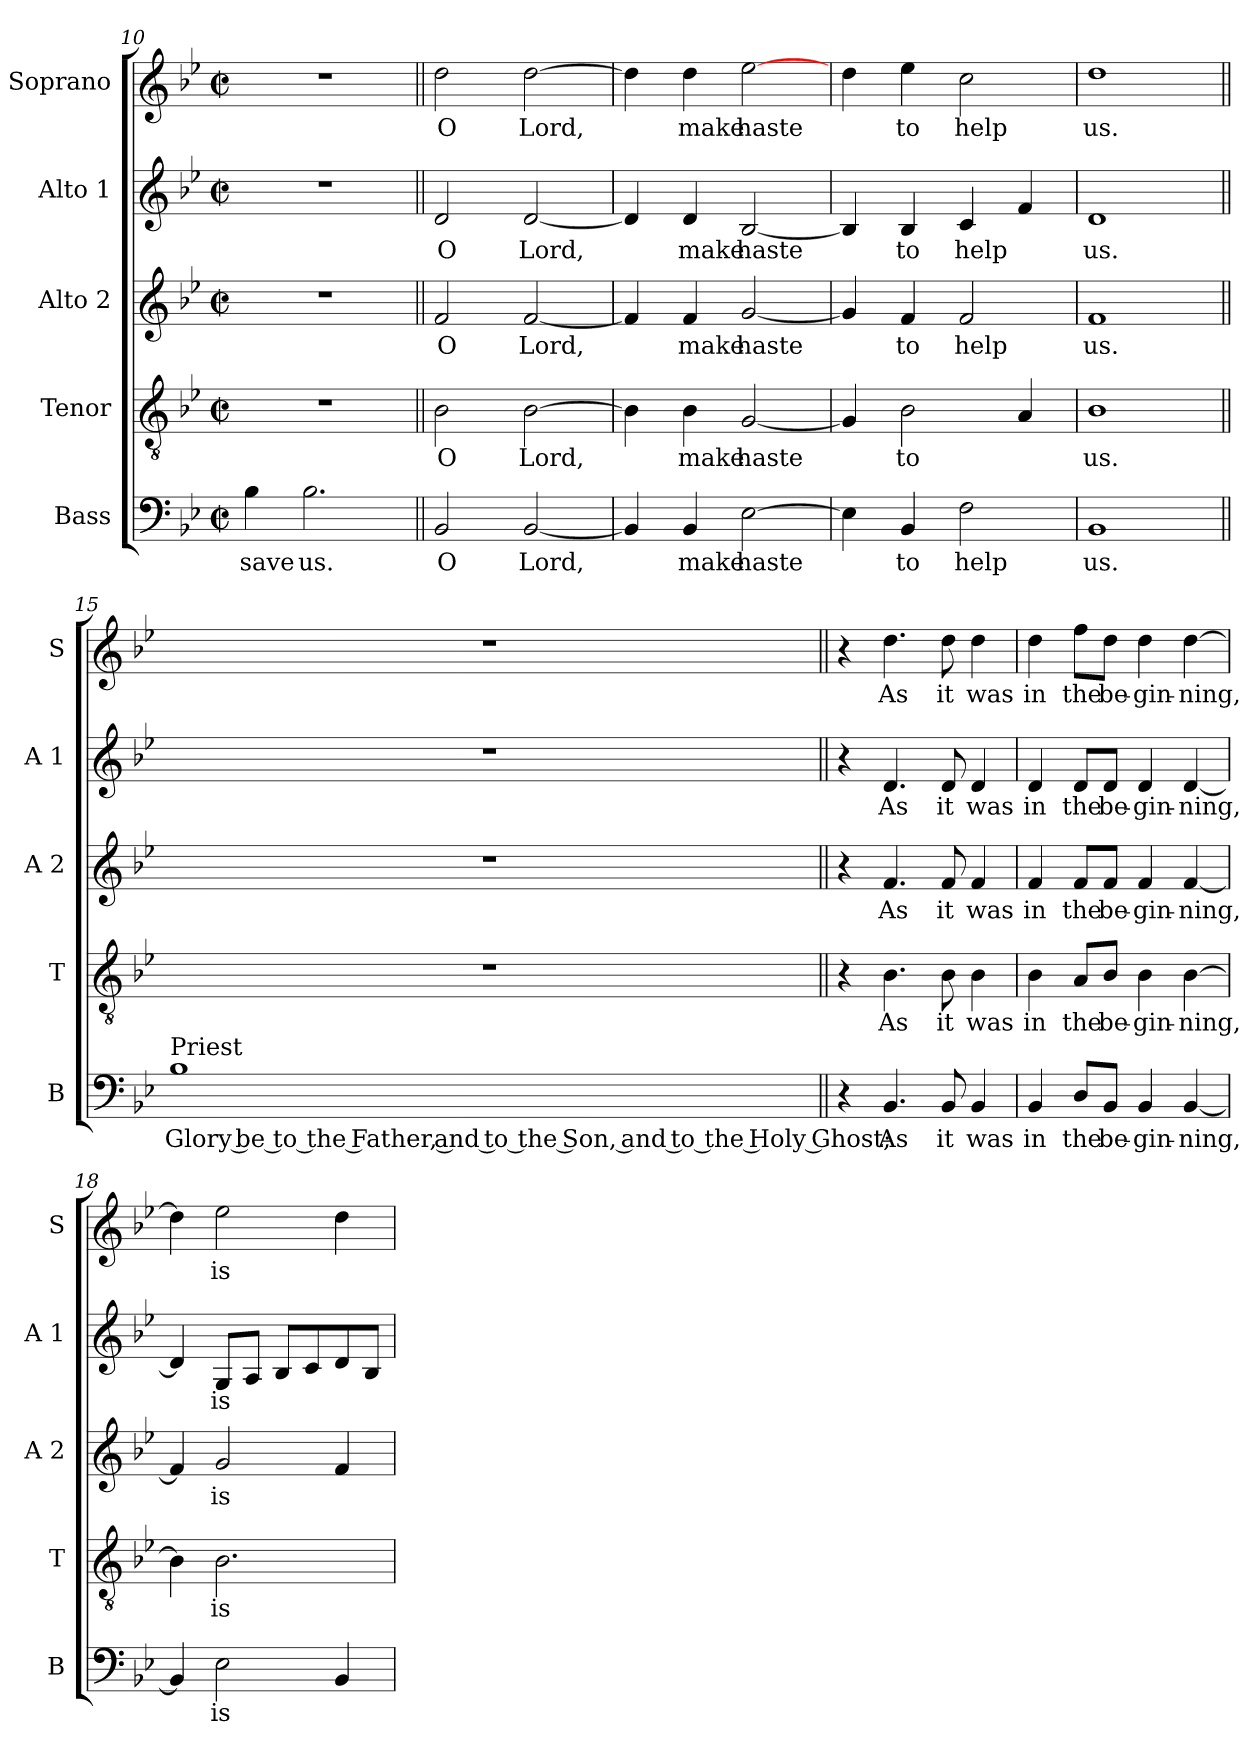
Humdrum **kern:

**kern	**text	**kern	**text	**kern	**text	**kern	**text	**kern	**text
*part5	*part5	*part4	*part4	*part3	*part3	*part2	*part2	*part1	*part1
*staff5	*staff5	*staff4	*staff4	*staff3	*staff3	*staff2	*staff2	*staff1	*staff1
*I"Bass	*	*I"Tenor	*	*I"Alto 2	*	*I"Alto 1	*	*I"Soprano	*
*I'B	*	*I'T	*	*I'A 2	*	*I'A 1	*	*I'S	*
*clefF4	*	*clefGv2	*	*clefG2	*	*clefG2	*	*clefG2	*
*k[b-e-]	*	*k[b-e-]	*	*k[b-e-]	*	*k[b-e-]	*	*k[b-e-]	*
*B-:	*	*B-:	*	*B-:	*	*B-:	*	*B-:	*
*M2/2	*	*M2/2	*	*M2/2	*	*M2/2	*	*M2/2	*
*met(c|)	*	*met(c|)	*	*met(c|)	*	*met(c|)	*	*met(c|)	*
=10	=10	=10	=10	=10	=10	=10	=10	=10	=10
!	!LO:LY:b	!	!	!	!	!	!	!	!
4B-\	save	1r	.	1r	.	1r	.	1r	.
!	!LO:LY:b	!	!	!	!	!	!	!	!
2.B-\	us.	.	.	.	.	.	.	.	.
=11||	=11||	=11||	=11||	=11||	=11||	=11||	=11||	=11||	=11||
!	!LO:LY:b	!	!	!	!	!	!	!	!
!	!	!	!LO:LY:b	!	!	!	!	!	!
!	!	!	!	!	!LO:LY:b	!	!	!	!
!	!	!	!	!	!	!	!LO:LY:b	!	!
!	!	!	!	!	!	!	!	!	!LO:LY:b
2BB-/	O	2B-\	O	2f/	O	2d/	O	2dd\	O
!	!LO:LY:b	!	!	!	!	!	!	!	!
!	!	!	!LO:LY:b	!	!	!	!	!	!
!	!	!	!	!	!LO:LY:b	!	!	!	!
!	!	!	!	!	!	!	!LO:LY:b	!	!
!	!	!	!	!	!	!	!	!	!LO:LY:b
[2BB-/	Lord,	[2B-\	Lord,	[2f/	Lord,	[2d/	Lord,	[2dd\	Lord,
=12	=12	=12	=12	=12	=12	=12	=12	=12	=12
4BB-/]	.	4B-\]	.	4f/]	.	4d/]	.	4dd\]	.
!	!LO:LY:b	!	!	!	!	!	!	!	!
!	!	!	!LO:LY:b	!	!	!	!	!	!
!	!	!	!	!	!LO:LY:b	!	!	!	!
!	!	!	!	!	!	!	!LO:LY:b	!	!
!	!	!	!	!	!	!	!	!	!LO:LY:b
4BB-/	make	4B-\	make	4f/	make	4d/	make	4dd\	make
!	!LO:LY:b	!	!	!	!	!	!	!	!
!	!	!	!LO:LY:b	!	!	!	!	!	!
!	!	!	!	!	!LO:LY:b	!	!	!	!
!	!	!	!	!	!	!	!LO:LY:b	!	!
!	!	!	!	!	!	!	!	!	!LO:LY:b
[2E-\	haste	[2G/	haste	[2g/	haste	[2B-/	haste	[2ee-\	haste
=13	=13	=13	=13	=13	=13	=13	=13	=13	=13
4E-\]	.	4G/]	.	4g/]	.	4B-/]	.	4dd\	.
!	!LO:LY:b	!	!	!	!	!	!	!	!
!	!	!	!LO:LY:b	!	!	!	!	!	!
!	!	!	!	!	!LO:LY:b	!	!	!	!
!	!	!	!	!	!	!	!LO:LY:b	!	!
!	!	!	!	!	!	!	!	!	!LO:LY:b
4BB-/	to	2B-\	to	4f/	to	4B-/	to	4ee-\	to
!	!LO:LY:b	!	!	!	!	!	!	!	!
!	!	!	!	!	!LO:LY:b	!	!	!	!
!	!	!	!	!	!	!	!LO:LY:b	!	!
!	!	!	!	!	!	!	!	!	!LO:LY:b
2F\	help	.	.	2f/	help	4c/	help	2cc\	help
.	.	4A/	.	.	.	4f/	.	.	.
=14	=14	=14	=14	=14	=14	=14	=14	=14	=14
!	!LO:LY:b	!	!	!	!	!	!	!	!
!	!	!	!LO:LY:b	!	!	!	!	!	!
!	!	!	!	!	!LO:LY:b	!	!	!	!
!	!	!	!	!	!	!	!LO:LY:b	!	!
!	!	!	!	!	!	!	!	!	!LO:LY:b
1BB-	us.	1B-	us.	1f	us.	1d	us.	1dd	us.
!!LO:PB:g=z
=15||	=15||	=15||	=15||	=15||	=15||	=15||	=15||	=15||	=15||
!LO:TX:a:t=Priest	!	!	!	!	!	!	!	!	!
!	!LO:LY:b	!	!	!	!	!	!	!	!
1B-	Glory be to the Father, and to the Son, and to the Holy Ghost;	1r	.	1r	.	1r	.	1r	.
=16||	=16||	=16||	=16||	=16||	=16||	=16||	=16||	=16||	=16||
4r	.	4r	.	4r	.	4r	.	4r	.
!	!LO:LY:b	!	!	!	!	!	!	!	!
!	!	!	!LO:LY:b	!	!	!	!	!	!
!	!	!	!	!	!LO:LY:b	!	!	!	!
!	!	!	!	!	!	!	!LO:LY:b	!	!
!	!	!	!	!	!	!	!	!	!LO:LY:b
4.BB-/	As	4.B-\	As	4.f/	As	4.d/	As	4.dd\	As
!	!LO:LY:b	!	!	!	!	!	!	!	!
!	!	!	!LO:LY:b	!	!	!	!	!	!
!	!	!	!	!	!LO:LY:b	!	!	!	!
!	!	!	!	!	!	!	!LO:LY:b	!	!
!	!	!	!	!	!	!	!	!	!LO:LY:b
8BB-/	it	8B-\	it	8f/	it	8d/	it	8dd\	it
!	!LO:LY:b	!	!	!	!	!	!	!	!
!	!	!	!LO:LY:b	!	!	!	!	!	!
!	!	!	!	!	!LO:LY:b	!	!	!	!
!	!	!	!	!	!	!	!LO:LY:b	!	!
!	!	!	!	!	!	!	!	!	!LO:LY:b
4BB-/	was	4B-\	was	4f/	was	4d/	was	4dd\	was
=17	=17	=17	=17	=17	=17	=17	=17	=17	=17
!	!LO:LY:b	!	!	!	!	!	!	!	!
!	!	!	!LO:LY:b	!	!	!	!	!	!
!	!	!	!	!	!LO:LY:b	!	!	!	!
!	!	!	!	!	!	!	!LO:LY:b	!	!
!	!	!	!	!	!	!	!	!	!LO:LY:b
4BB-/	in	4B-\	in	4f/	in	4d/	in	4dd\	in
!	!LO:LY:b	!	!	!	!	!	!	!	!
!	!	!	!LO:LY:b	!	!	!	!	!	!
!	!	!	!	!	!LO:LY:b	!	!	!	!
!	!	!	!	!	!	!	!LO:LY:b	!	!
!	!	!	!	!	!	!	!	!	!LO:LY:b
8D/L	the	8A/L	the	8f/L	the	8d/L	the	8ff\L	the
!	!LO:LY:b	!	!	!	!	!	!	!	!
!	!	!	!LO:LY:b	!	!	!	!	!	!
!	!	!	!	!	!LO:LY:b	!	!	!	!
!	!	!	!	!	!	!	!LO:LY:b	!	!
!	!	!	!	!	!	!	!	!	!LO:LY:b
8BB-/J	be-	8B-/J	be-	8f/J	be-	8d/J	be-	8dd\J	be-
!	!LO:LY:b	!	!	!	!	!	!	!	!
!	!	!	!LO:LY:b	!	!	!	!	!	!
!	!	!	!	!	!LO:LY:b	!	!	!	!
!	!	!	!	!	!	!	!LO:LY:b	!	!
!	!	!	!	!	!	!	!	!	!LO:LY:b
4BB-/	-gin-	4B-\	-gin-	4f/	-gin-	4d/	-gin-	4dd\	-gin-
!	!LO:LY:b	!	!	!	!	!	!	!	!
!	!	!	!LO:LY:b	!	!	!	!	!	!
!	!	!	!	!	!LO:LY:b	!	!	!	!
!	!	!	!	!	!	!	!LO:LY:b	!	!
!	!	!	!	!	!	!	!	!	!LO:LY:b
[4BB-/	-ning,	[4B-\	-ning,	[4f/	-ning,	[4d/	-ning,	[4dd\	-ning,
!!LO:LB:g=z
=18	=18	=18	=18	=18	=18	=18	=18	=18	=18
4BB-/]	.	4B-\]	.	4f/]	.	4d/]	.	4dd\]	.
!	!LO:LY:b	!	!	!	!	!	!	!	!
!	!	!	!LO:LY:b	!	!	!	!	!	!
!	!	!	!	!	!LO:LY:b	!	!	!	!
!	!	!	!	!	!	!	!LO:LY:b	!	!
!	!	!	!	!	!	!	!	!	!LO:LY:b
2E-\	is	2.B-\	is	2g/	is	8G/L	is	2ee-\	is
.	.	.	.	.	.	8A/J	.	.	.
.	.	.	.	.	.	8B-/L	.	.	.
.	.	.	.	.	.	8c/	.	.	.
4BB-/	.	.	.	4f/	.	8d/	.	4dd\	.
.	.	.	.	.	.	8B-/J	.	.	.
=	=	=	=	=	=	=	=	=	=
*-	*-	*-	*-	*-	*-	*-	*-	*-	*-
